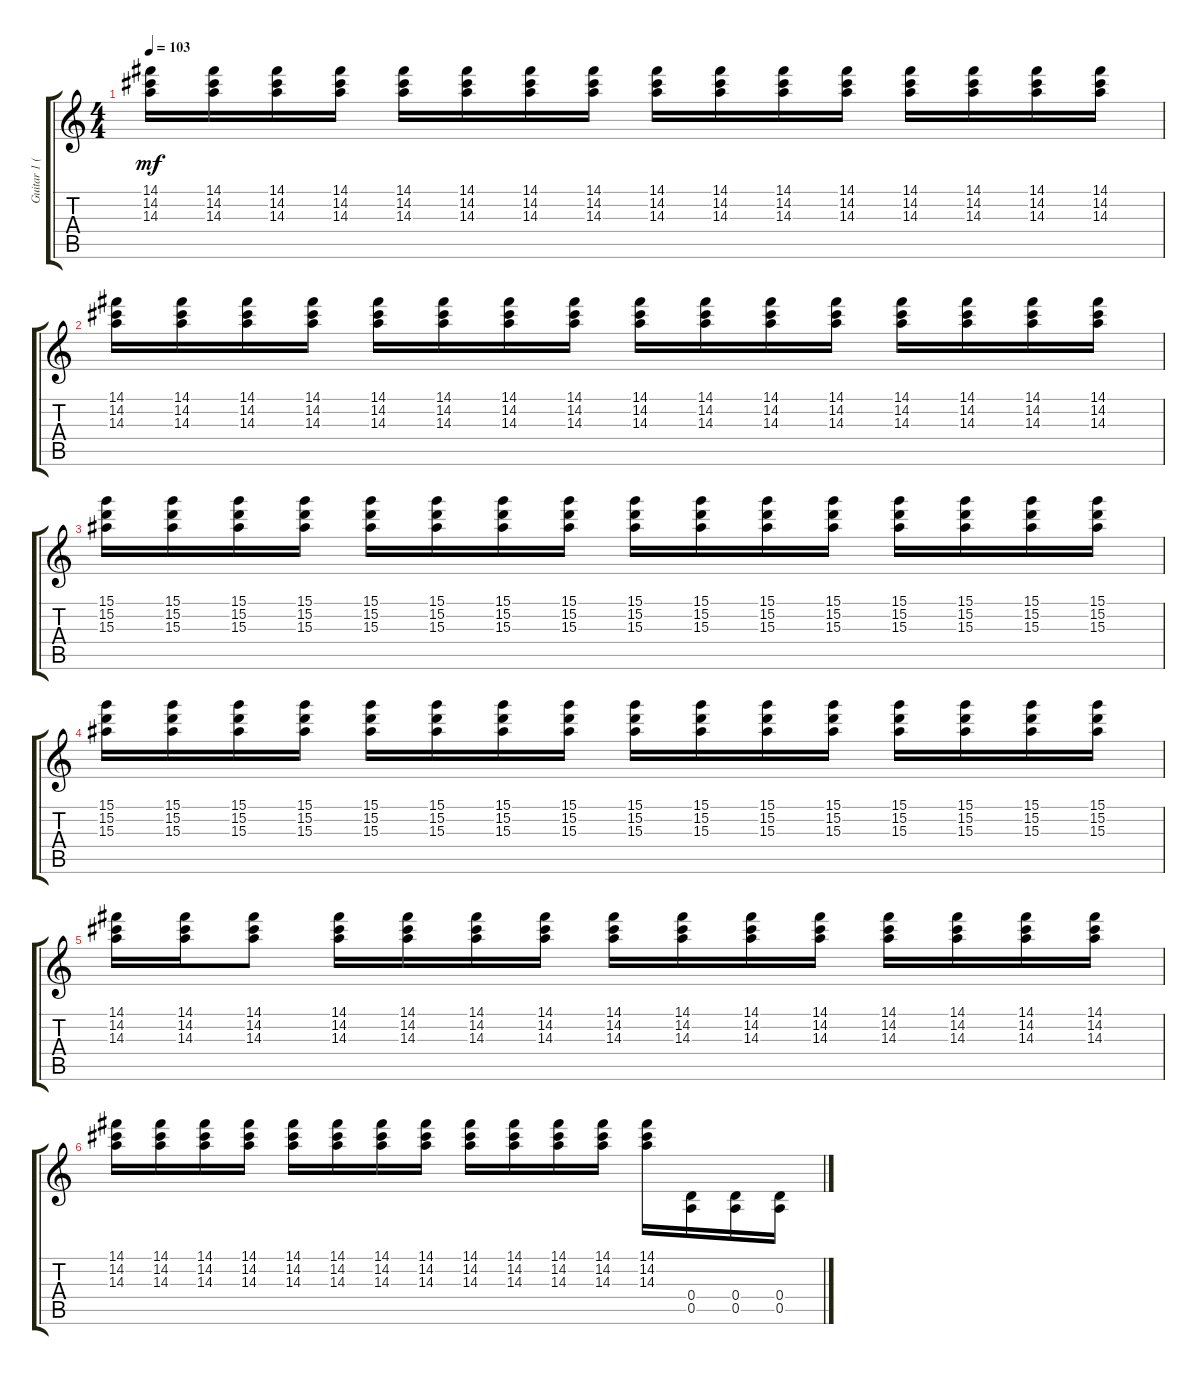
\track ("Guitar 1 (Clean)" "Guitar 1 (") {instrument electricguitarclean}
\staff {score tabs}
\tuning (E4 B3 G3 D3 A2 E2) {hide}
\ts (4 4)
\tempo 103
\clef g2
\ks c
(14.1 14.2 14.3).16{dy mf} (14.1 14.2 14.3).16 (14.1 14.2 14.3).16 (14.1 14.2 14.3).16 (14.1 14.2 14.3).16 (14.1 14.2 14.3).16 (14.1 14.2 14.3).16 (14.1 14.2 14.3).16 (14.1 14.2 14.3).16 (14.1 14.2 14.3).16 (14.1 14.2 14.3).16 (14.1 14.2 14.3).16 (14.1 14.2 14.3).16 (14.1 14.2 14.3).16 (14.1 14.2 14.3).16 (14.1 14.2 14.3).16 |
(14.1 14.2 14.3).16 (14.1 14.2 14.3).16 (14.1 14.2 14.3).16 (14.1 14.2 14.3).16 (14.1 14.2 14.3).16 (14.1 14.2 14.3).16 (14.1 14.2 14.3).16 (14.1 14.2 14.3).16 (14.1 14.2 14.3).16 (14.1 14.2 14.3).16 (14.1 14.2 14.3).16 (14.1 14.2 14.3).16 (14.1 14.2 14.3).16 (14.1 14.2 14.3).16 (14.1 14.2 14.3).16 (14.1 14.2 14.3).16 |
(15.1 15.2 15.3).16 (15.1 15.2 15.3).16 (15.1 15.2 15.3).16 (15.1 15.2 15.3).16 (15.1 15.2 15.3).16 (15.1 15.2 15.3).16 (15.1 15.2 15.3).16 (15.1 15.2 15.3).16 (15.1 15.2 15.3).16 (15.1 15.2 15.3).16 (15.1 15.2 15.3).16 (15.1 15.2 15.3).16 (15.1 15.2 15.3).16 (15.1 15.2 15.3).16 (15.1 15.2 15.3).16 (15.1 15.2 15.3).16 |
(15.1 15.2 15.3).16 (15.1 15.2 15.3).16 (15.1 15.2 15.3).16 (15.1 15.2 15.3).16 (15.1 15.2 15.3).16 (15.1 15.2 15.3).16 (15.1 15.2 15.3).16 (15.1 15.2 15.3).16 (15.1 15.2 15.3).16 (15.1 15.2 15.3).16 (15.1 15.2 15.3).16 (15.1 15.2 15.3).16 (15.1 15.2 15.3).16 (15.1 15.2 15.3).16 (15.1 15.2 15.3).16 (15.1 15.2 15.3).16 |
(14.1 14.2 14.3).16 (14.1 14.2 14.3).16 (14.1 14.2 14.3).8 (14.1 14.2 14.3).16 (14.1 14.2 14.3).16 (14.1 14.2 14.3).16 (14.1 14.2 14.3).16 (14.1 14.2 14.3).16 (14.1 14.2 14.3).16 (14.1 14.2 14.3).16 (14.1 14.2 14.3).16 (14.1 14.2 14.3).16 (14.1 14.2 14.3).16 (14.1 14.2 14.3).16 (14.1 14.2 14.3).16 |
(14.1 14.2 14.3).16 (14.1 14.2 14.3).16 (14.1 14.2 14.3).16 (14.1 14.2 14.3).16 (14.1 14.2 14.3).16 (14.1 14.2 14.3).16 (14.1 14.2 14.3).16 (14.1 14.2 14.3).16 (14.1 14.2 14.3).16 (14.1 14.2 14.3).16 (14.1 14.2 14.3).16 (14.1 14.2 14.3).16 (14.1 14.2 14.3).16 (0.4 0.5).16 (0.4 0.5).16 (0.4 0.5).16
